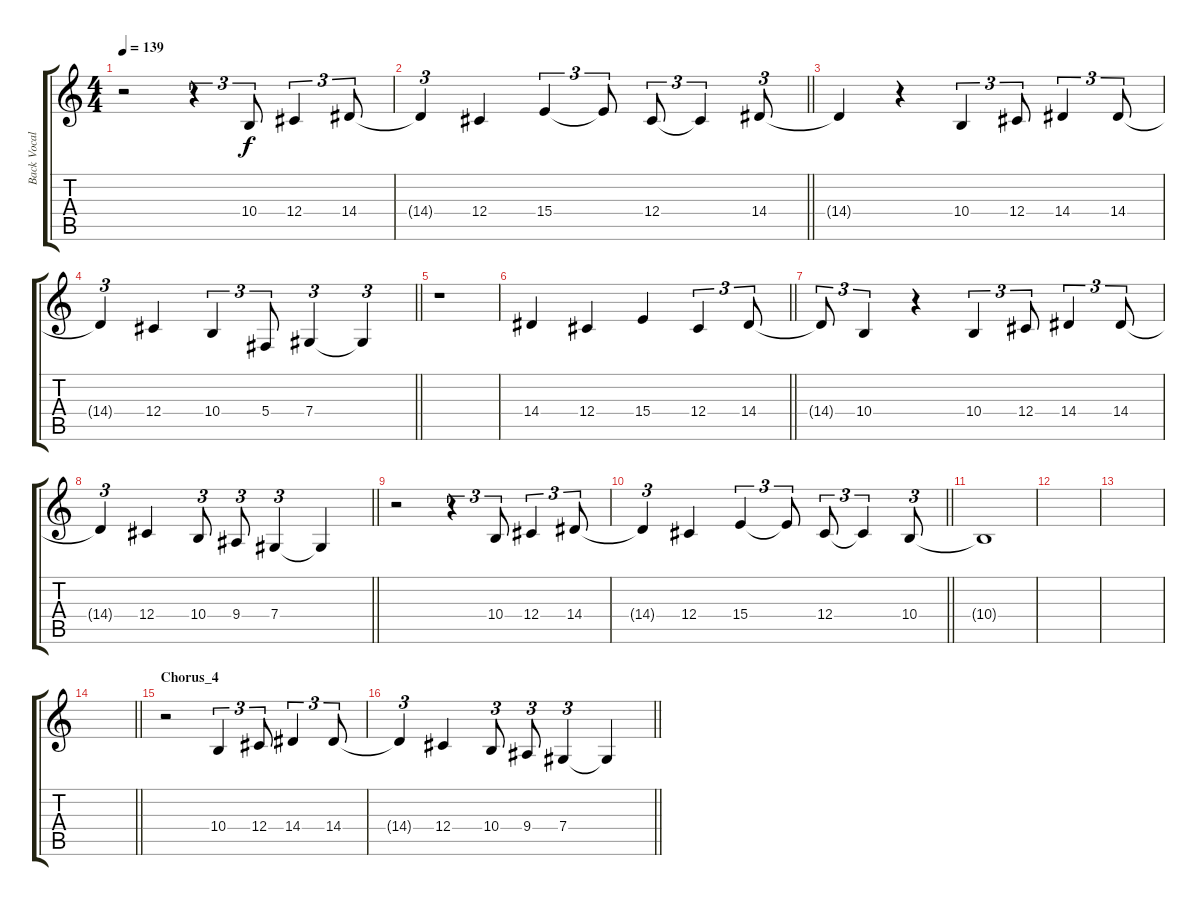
\track ("Back Vocal" "Back Vocal") {instrument stringensemble1}
\staff {score tabs}
\tuning (Eb4 Bb3 Gb3 Db3 Ab2 Eb2) {hide}
\ts (4 4)
\tempo 139
\clef g2
\ks c
r.2{dy f} r.4{tu (3 2)} 10.4.8{tu (3 2)} 12.4.4{tu (3 2)} 14.4.8{tu (3 2)} |
\barLineRight lightlight
14.4{t}.4{tu (3 2)} 12.4.4 15.4.4{tu (3 2)} 15.4{t}.8{tu (3 2)} 12.4.8{tu (3 2)} 12.4{t}.4{tu (3 2)} 14.4.8{tu (3 2)} |
14.4{t}.4 r.4 10.4.4{tu (3 2)} 12.4.8{tu (3 2)} 14.4.4{tu (3 2)} 14.4.8{tu (3 2)} |
\barLineRight lightlight
14.4{t}.4{tu (3 2)} 12.4.4 10.4.4{tu (3 2)} 5.4.8{tu (3 2)} 7.4.4{tu (3 2)} 7.4{t}.4{tu (3 2)} |
r.1 |
\barLineRight lightlight
14.4.4 12.4.4 15.4.4 12.4.4{tu (3 2)} 14.4.8{tu (3 2)} |
14.4{t}.8{tu (3 2)} 10.4.4{tu (3 2)} r.4 10.4.4{tu (3 2)} 12.4.8{tu (3 2)} 14.4.4{tu (3 2)} 14.4.8{tu (3 2)} |
\barLineRight lightlight
14.4{t}.4{tu (3 2)} 12.4.4 10.4.8{tu (3 2)} 9.4.8{tu (3 2)} 7.4.4{tu (3 2)} 7.4{t}.4 |
r.2 r.4{tu (3 2)} 10.4.8{tu (3 2)} 12.4.4{tu (3 2)} 14.4.8{tu (3 2)} |
\barLineRight lightlight
14.4{t}.4{tu (3 2)} 12.4.4 15.4.4{tu (3 2)} 15.4{t}.8{tu (3 2)} 12.4.8{tu (3 2)} 12.4{t}.4{tu (3 2)} 10.4.8{tu (3 2)} |
10.4{t}.1 |
|
|
\barLineRight lightlight
|
\section ("" "Chorus_4")
r.2 10.4.4{tu (3 2)} 12.4.8{tu (3 2)} 14.4.4{tu (3 2)} 14.4.8{tu (3 2)} |
\barLineRight lightlight
14.4{t}.4{tu (3 2)} 12.4.4 10.4.8{tu (3 2)} 9.4.8{tu (3 2)} 7.4.4{tu (3 2)} 7.4{t}.4
